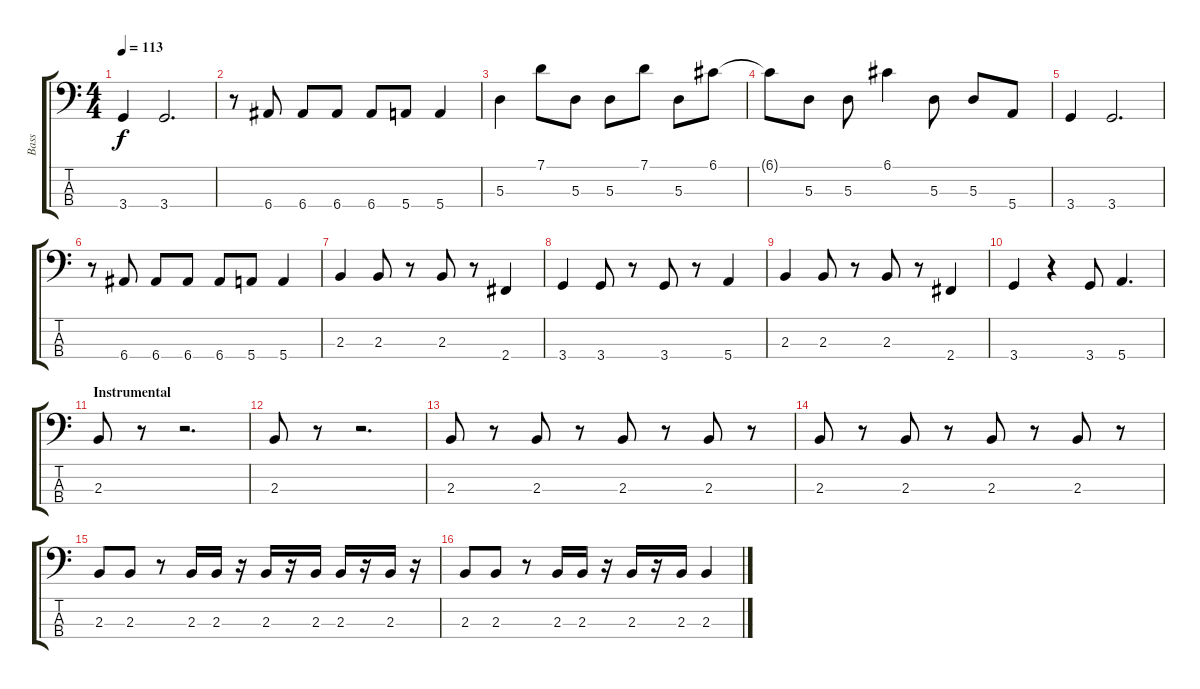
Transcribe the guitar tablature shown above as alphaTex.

\track ("Bass" "Bass") {instrument electricbasspick}
\staff {score tabs}
\tuning (G2 D2 A1 E1) {hide}
\ts (4 4)
\tempo 113
\clef f4
\ks c
3.4.4{dy f} 3.4.2{d} |
r.8 6.4.8 6.4.8 6.4.8 6.4.8 5.4.8 5.4.4 |
5.3.4 7.1.8 5.3.8 5.3.8 7.1.8 5.3.8 6.1.8 |
6.1{t}.8 5.3.8 5.3.8 6.1.4 5.3.8 5.3.8 5.4.8 |
3.4.4 3.4.2{d} |
r.8 6.4.8 6.4.8 6.4.8 6.4.8 5.4.8 5.4.4 |
2.3.4 2.3.8 r.8 2.3.8 r.8 2.4.4 |
3.4.4 3.4.8 r.8 3.4.8 r.8 5.4.4 |
2.3.4 2.3.8 r.8 2.3.8 r.8 2.4.4 |
3.4.4 r.4 3.4.8 5.4.4{d} |
\section ("" "Instrumental")
2.3.8 r.8 r.2{d} |
2.3.8 r.8 r.2{d} |
2.3.8 r.8 2.3.8 r.8 2.3.8 r.8 2.3.8 r.8 |
2.3.8 r.8 2.3.8 r.8 2.3.8 r.8 2.3.8 r.8 |
2.3.8 2.3.8 r.8 2.3.16 2.3.16 r.16 2.3.16 r.16 2.3.16 2.3.16 r.16 2.3.16 r.16 |
2.3.8 2.3.8 r.8 2.3.16 2.3.16 r.16 2.3.16 r.16 2.3.16 2.3.4
